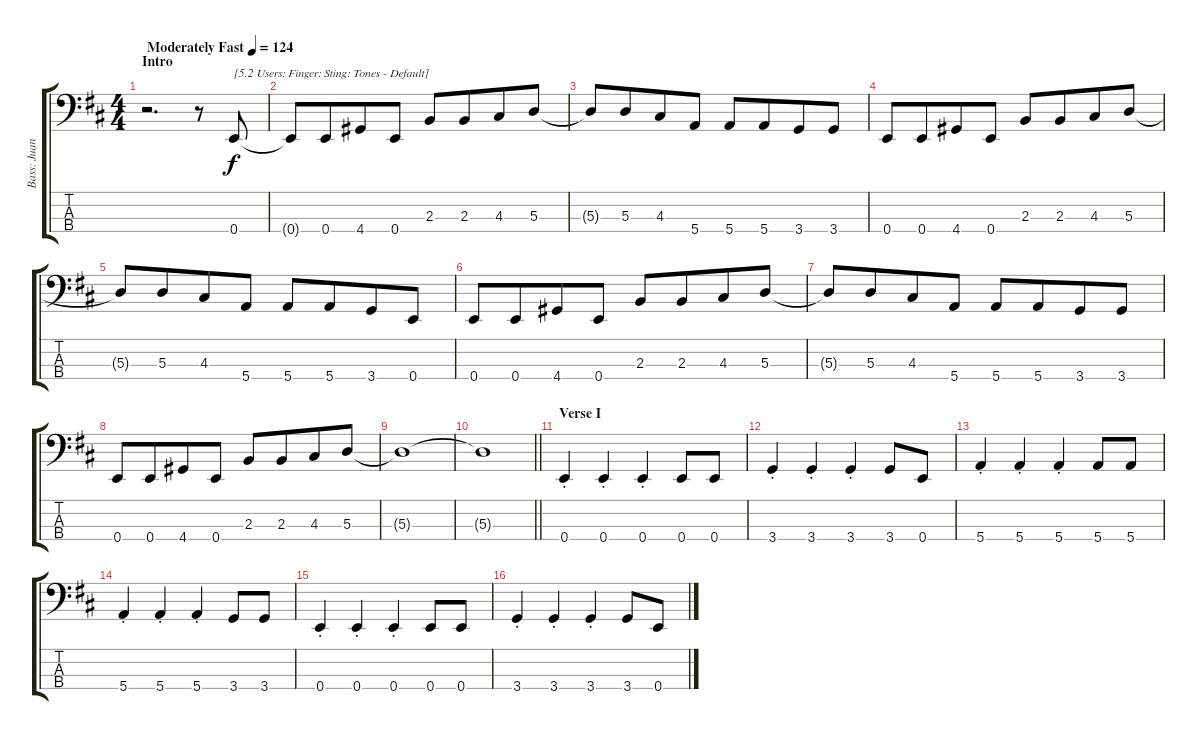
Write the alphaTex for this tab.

\track ("Bass: Juan" "Bass: Juan") {instrument electricbassfinger}
\staff {score tabs}
\tuning (G2 D2 A1 E1) {hide}
\ts (4 4)
\section ("" "Intro")
\tempo (124 "Moderately Fast")
\clef f4
\ks d
r.2{d dy f instrument electricbassfinger} r.8 0.4.8{txt "[5.2 Users: Finger: Sting: Tones - Default]"} |
0.4{t}.8 0.4.8{beam merge} 4.4.8 0.4.8 2.3.8 2.3.8{beam merge} 4.3.8 5.3.8 |
5.3{t}.8 5.3.8{beam merge} 4.3.8 5.4.8 5.4.8 5.4.8{beam merge} 3.4.8 3.4.8 |
0.4.8 0.4.8{beam merge} 4.4.8 0.4.8 2.3.8 2.3.8{beam merge} 4.3.8 5.3.8 |
5.3{t}.8 5.3.8{beam merge} 4.3.8 5.4.8 5.4.8 5.4.8{beam merge} 3.4.8 0.4.8 |
0.4.8 0.4.8{beam merge} 4.4.8 0.4.8 2.3.8 2.3.8{beam merge} 4.3.8 5.3.8 |
5.3{t}.8 5.3.8{beam merge} 4.3.8 5.4.8 5.4.8 5.4.8{beam merge} 3.4.8 3.4.8 |
0.4.8 0.4.8{beam merge} 4.4.8 0.4.8 2.3.8 2.3.8{beam merge} 4.3.8 5.3.8 |
5.3{t}.1 |
\barLineRight lightlight
5.3{t}.1 |
\section ("" "Verse I")
0.4{st}.4 0.4{st}.4 0.4{st}.4 0.4.8 0.4.8 |
3.4{st}.4 3.4{st}.4 3.4{st}.4 3.4.8 0.4.8 |
5.4{st}.4 5.4{st}.4 5.4{st}.4 5.4.8 5.4.8 |
5.4{st}.4 5.4{st}.4 5.4{st}.4 3.4.8 3.4.8 |
0.4{st}.4 0.4{st}.4 0.4{st}.4 0.4.8 0.4.8 |
3.4{st}.4 3.4{st}.4 3.4{st}.4 3.4.8 0.4.8
